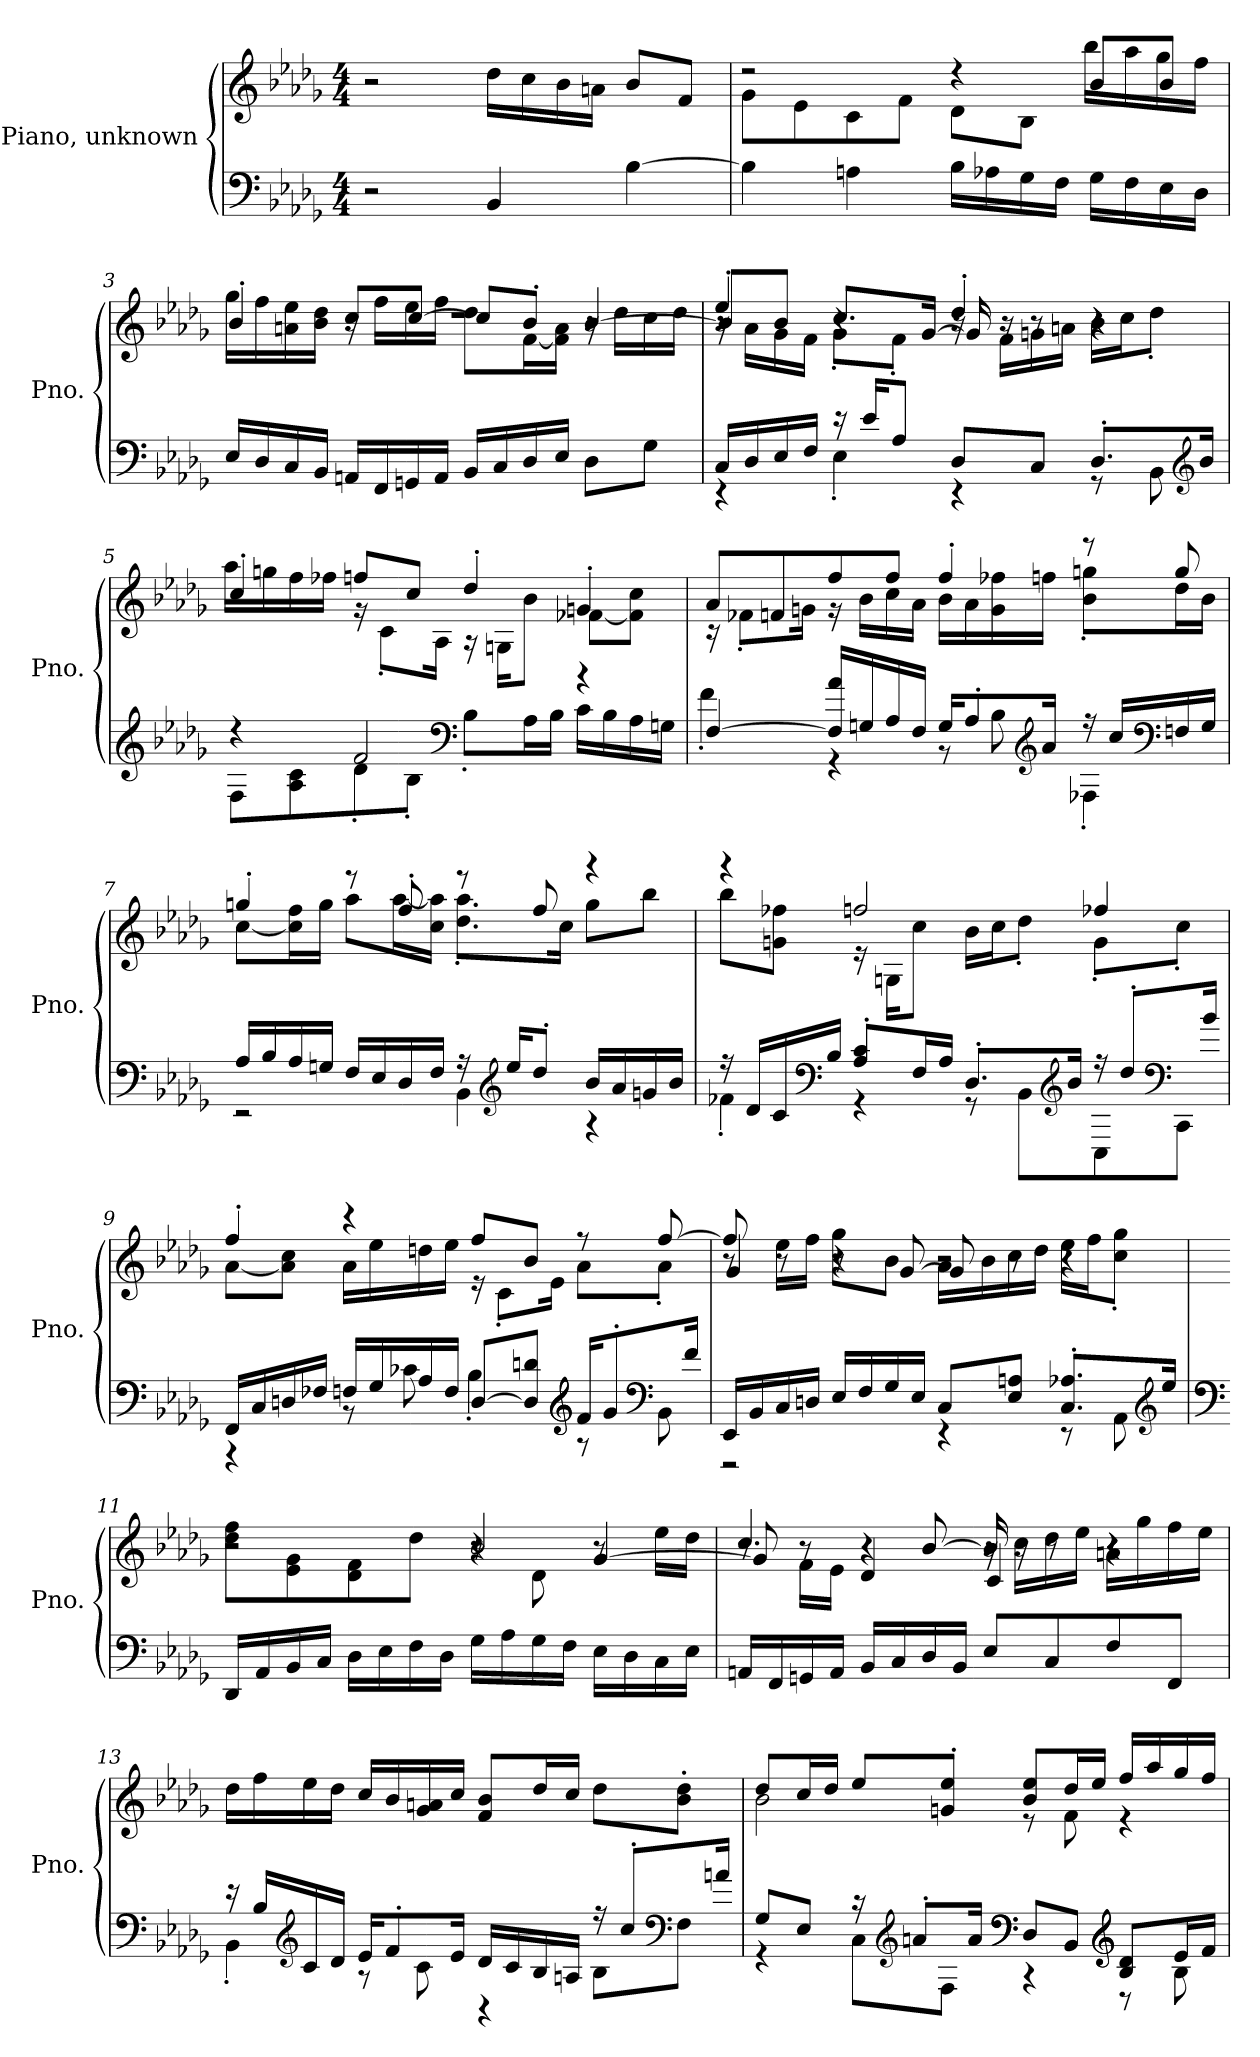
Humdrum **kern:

**kern	**kern
*part1	*part1
*staff2	*staff1
*I"Piano, unknown	*
*I'Pno.	*
*clefF4	*clefG2
*k[b-e-a-d-g-]	*k[b-e-a-d-g-]
*M4/4	*M4/4
*MM120	*MM120
=1	=1
2r	2r
4BB-/	16dd-\LL
.	16cc\
.	16b-\
.	16an\JJ
[4B-\	8b-/L
.	8f/J
=2	=2
*	*^
4B-\]	2r	8g-\L
.	.	8e-\
4An\	.	8c\
.	.	8f\J
16B-\LL	4r	8d-\L
16A-X\	.	.
16G-\	.	8B-\J
16F\JJ	.	.
16G-\LL	8b-/L	16bb-\LL
16F\	.	16aa-\
16E-\	8b-/J	16gg-\
16D-\JJ	.	16ff\JJ
=3	=3	=3
*	*	*^
16E-/LL	1r	16gg-\LL	4b-'/
16D-/	.	16ff\	.
16C/	.	16an\ 16ee-\	.
16BB-/JJ	.	16b-\ 16dd-\JJ	.
16AAn/LL	.	16r	8cc/L
16FF/	.	16ff\LL	.
16GGn/	.	16ee-\	[8cc/J
16AA/JJ	.	16ff\JJ	.
16BB-/LL	.	8dd-\L	8cc/L]
16C/	.	.	.
16D-/	.	[16f\L	8b-'/J
16E-/JJ	.	16f\] 16a\JJ	.
8D-\L	.	16r	[4b-/
.	.	16dd-\LL	.
8G-\J	.	16cc\	.
.	.	16dd-\JJ	.
!!LO:LB:g=z	!!	!!
=4	=4	=4	=4
*^	*	*	*
16C/LL	4r	4ee-'/	16r	8b-/L]
16D-/	.	.	16a-\LL	.
16E-/	.	.	16g-\	8b-/J
16F/JJ	.	.	16f\JJ	.
16r	4E-'\	4r	8g-'\L	8.cc/L
16e-/KL	.	.	.	.
8A-/J	.	.	8f'\J	.
.	.	.	.	[16g-/Jk
8D-/L	4r	4dd-'/	16r	16g-/]
.	.	.	16f\LL	16r
8C/J	.	.	16gn\	8r
.	.	.	16an\JJ	.
8.D-'/L	8r	4r	16b-\LL	4r
.	.	.	16cc\J	.
.	8BB-\	.	8dd-'\J	.
*clefG2	*	*	*	*
16b-/Jk	.	.	.	.
*	*	*	*v	*v
=5	=5	=5	=5
4r	8F\L	4cc'/	16aa-\LL
.	.	.	16ggn\
.	8A-\ 8c\	.	16ff\
.	.	.	16ff-X\JJ
2f/	8d-'\	8ffn/L	16r
.	.	.	8c'\L
.	8B-'\J	8cc/J	.
.	.	.	16A-\Jk
*clefF4	*	*	*
.	8B-'\L	4dd-'/	16r
.	.	.	16Gn\KL
.	16A-\L	.	8b-\J
.	16B-\JJ	.	.
4r	16c\LL	4gn'/	[8f-X\L
.	16B-\	.	.
.	16A-\	.	8f-\] 8cc\J
.	16Gn\JJ	.	.
!!LO:LB:g=z	!!
=6	=6	=6	=6
[4F/	4f'\	8a-/L	16r
.	.	.	8f-X'\L
.	.	8fn/	.
.	.	.	16gn\Jk
16F/] 16a-/LL	4r	8ff/	16r
16Gn/	.	.	16b-\LL
16A-/	.	8ff/J	16cc\
16F/JJ	.	.	16a-\JJ
16G/KL	8r	4ff'/	16b-\LL
8A-'/	.	.	16a-\
.	8B-\	.	16g\ 16ff-X\
*clefG2	*	*	*
16a-/Jk	.	.	16ffn\JJ
16r	4F-X'\	8r	8b-\' 8ggn\'L
16cc/LL	.	.	.
*clefF4	*	*	*
16Fn/	.	8gg/	16dd-\L
16G/JJ	.	.	16b-\JJ
!!LO:LB:g=z	!!
=7	=7	=7	=7
16A-/LL	2r	4ggn'/	[8cc\L
16B-/	.	.	.
16A-/	.	.	16cc\] 16ff\L
16Gn/JJ	.	.	16gg\JJ
16F/LL	.	8r	8aa-\L
16E-/	.	.	.
16D-/	.	8ff'/	[16aa-\L
16F/JJ	.	.	16cc\ 16aa-\]JJ
16r	4BB-\	8r	8.dd-\' 8.aa-\'L
*clefG2	*	*	*
16ee-/KL	.	.	.
8dd-'/J	.	8ff/	.
.	.	.	16cc\Jk
16b-/LL	4r	4r	8gg\L
16a-/	.	.	.
16gn/	.	.	8bb-\J
16b-/JJ	.	.	.
=8	=8	=8	=8
16r	4f-X'\	4r	8bb-\L
16d-/LL	.	.	.
16c/	.	.	8gn\ 8ff-X\J
*clefF4	*	*	*
16B-/JJ	.	.	.
8A-/' 8c/'L	4r	2ffn/	16r
.	.	.	16Gn\KL
16F/L	.	.	8cc\J
16A-/JJ	.	.	.
8.D-'/L	8r	.	16b-\LL
.	.	.	16cc\J
.	8BB-\L	.	8dd-'\J
*clefG2	*	*	*
16b-/Jk	.	.	.
16r	8C\	4ff-X/	8g'\L
8dd-'/L	.	.	.
*clefF4	*	*	*
.	8CC\J	.	8cc'\J
16b-/Jk	.	.	.
!!LO:LB:g=z	!!
=9	=9	=9	=9
16FF/LL	4r	4ff'/	[8a-\L
16C/	.	.	.
16Dn/	.	.	8a-\] 8cc\J
16F-X/JJ	.	.	.
16Fn/LL	8r	4r	16a-\LL
16G-/	.	.	16ee-\
16A-/	8c-X\	.	16ddn\
16F/JJ	.	.	16ee-\JJ
[8D/L	4B-'\	8ff/L	16r
.	.	.	8c'\L
8D/] 8dn/J	.	8b-/J	.
.	.	.	16e-\Jk
*clefG2	*	*	*
16f/KL	8r	8r	8a-\L
8g-'/	.	.	.
*clefF4	*	*	*
.	8BB-\	[8ff/	8a-'\J
16f/Jk	.	.	.
=10	=10	=10	=10
*	*	*	*^
16EE-/LL	2r	8ff/]	8r	4g-/
16BB-/	.	.	.	.
16C/	.	8r	16ee-\LL	.
16Dn/JJ	.	.	16ff\JJ	.
16E-/LL	.	4r	8gg-\L	8r
16F/	.	.	.	.
16G-/	.	.	8b-\J	[8g-/
16E-/JJ	.	.	.	.
8C/L	4r	2r	16a-\LL	8g-/]
.	.	.	16b-\	.
8E-/ 8An/J	.	.	16cc\	8r
.	.	.	16dd-\JJ	.
8.C/' 8.A-X/'L	8r	.	16ee-\LL	4r
.	.	.	16ff\J	.
.	8AA-\	.	8cc\' 8gg-\'J	.
*clefG2	*	*	*	*
16ee-/Jk	.	.	.	.
*v	*v	*	*	*
!!LO:LB:g=z	!!	!!
=11	=11	=11	=11
*clefF4	*	*	*
16DD-/LL	2r	8dd-\ 8ff\L	2r
16AA-/	.	.	.
16BB-/	.	8e-\ 8g-\	.
16C/JJ	.	.	.
16D-\LL	.	8d-\ 8f\	.
16E-\	.	.	.
16F\	.	8dd-\J	.
16D-\JJ	.	.	.
16G-\LL	2b-/	8r	4r
16A-\	.	.	.
16G-\	.	8d-\	.
16F\JJ	.	.	.
16E-\LL	.	8r	[4g-/
16D-\	.	.	.
16C\	.	16ee-\LL	.
16E-\JJ	.	16dd-\JJ	.
=12	=12	=12	=12
16AAn/LL	4.cc/	8r	8g-/]
16FF/	.	.	.
16GGn/	.	16f\LL	8r
16AA/JJ	.	16e-\JJ	.
16BB-/LL	.	4r	4d-/
16C/	.	.	.
16D-/	[8b-/	.	.
16BB-/JJ	.	.	.
8E-/L	16b-/]	16r	4c/
.	16r	16cc\LL	.
8C/	8r	16dd-\	.
.	.	16ee-\JJ	.
8F/	4r	16an\LL	4r
.	.	16gg-\	.
8FF/J	.	16ff\	.
.	.	16ee-\JJ	.
*	*v	*v	*v
!!LO:PB:g=z
=13	=13
*^	*
16r	4BB-'\	16dd-\LL
16B-/LL	.	16ff\
*clefG2	*	*
16c/	.	16ee-\
16d-/JJ	.	16dd-\JJ
16e-/KL	8r	16cc/LL
8f'/	.	16b-/
.	8c\	16g-/ 16an/
16e-/Jk	.	16cc/JJ
16d-/LL	4r	8f/ 8b-/L
16c/	.	.
16B-/	.	16dd-/L
16An/JJ	.	16cc/JJ
16r	8B-\L	8dd-\L
8cc'/L	.	.
*clefF4	*	*
.	8F\J	8b-\' 8dd-\'J
16an/Jk	.	.
=14	=14	=14
*	*	*^
8G-/L	4r	8dd-/L	2b-\
8E-/J	.	16cc/L	.
.	.	16dd-/JJ	.
16r	8C\L	8ee-/L	.
*clefG2	*	*	*
8an'/L	.	.	.
.	8F\J	8gn/' 8ee-/'J	.
16a/Jk	.	.	.
*clefF4	*	*	*
8D-/L	4r	8b-/ 8ee-/L	8r
8BB-/J	.	16dd-/L	8f\
.	.	16ee-/JJ	.
*clefG2	*	*	*
8B-/ 8d-/L	8r	16ff/LL	4r
.	.	16aa-/	.
16e-/L	8B-\	16gg-/	.
16f/JJ	.	16ff/JJ	.
*v	*v	*	*
*	*v	*v
=	=
*-	*-
